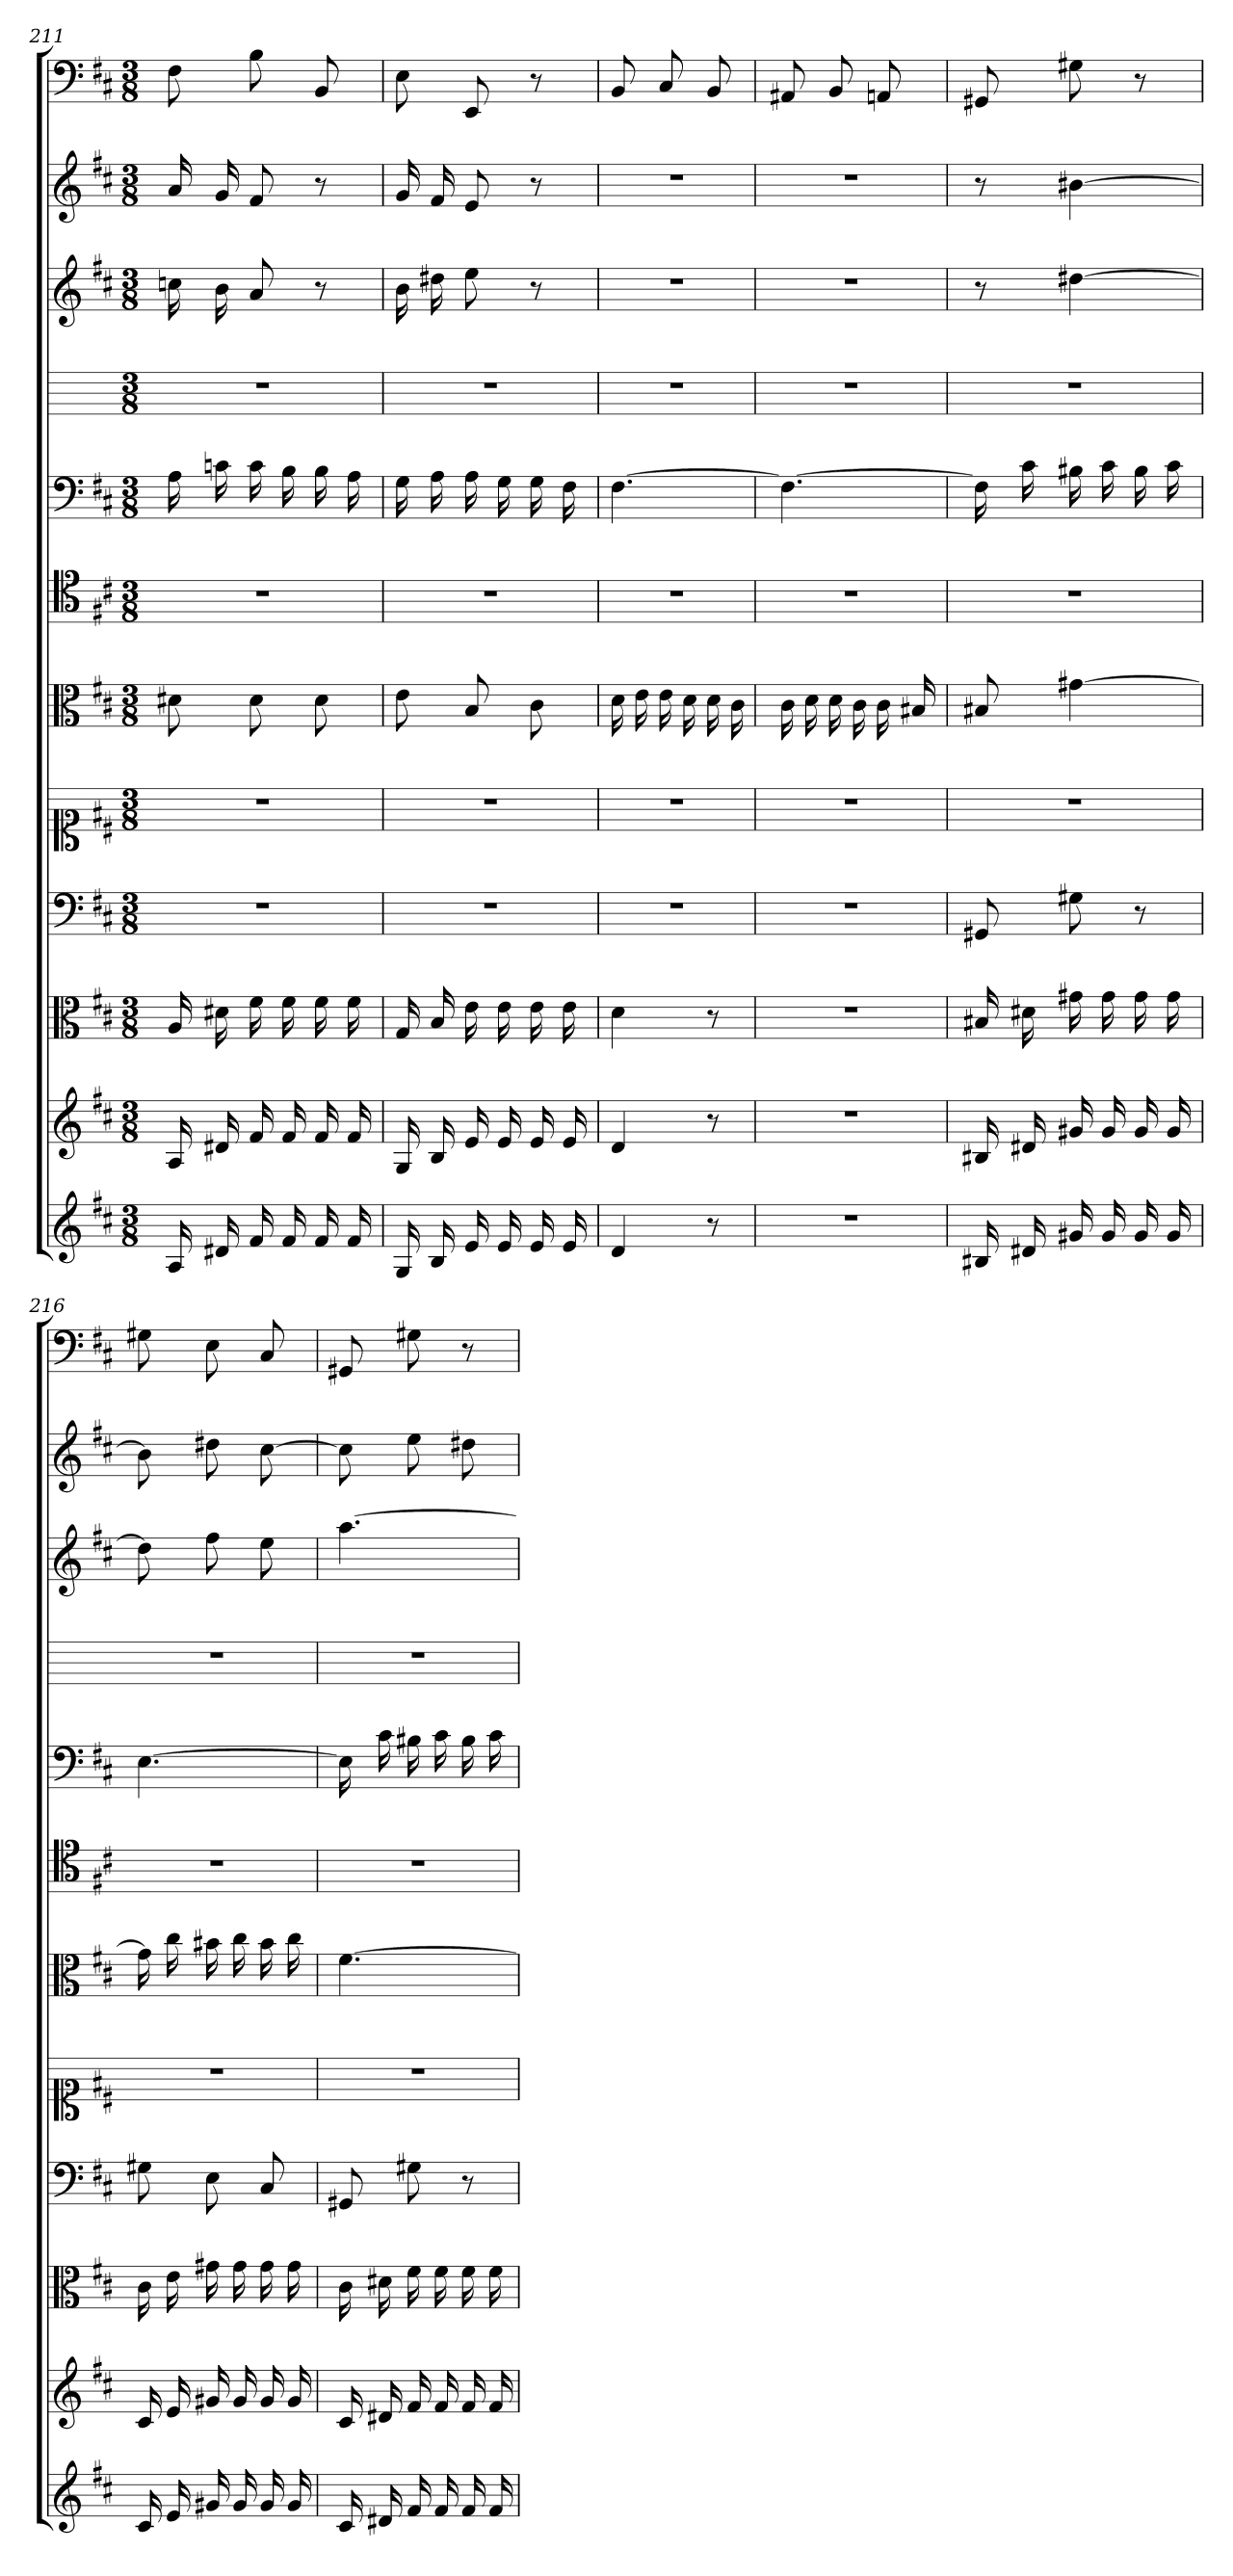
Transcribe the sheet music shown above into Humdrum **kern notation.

**kern	**kern	**kern	**kern	**kern	**kern	**kern	**kern	**kern	**kern	**kern	**kern
*part12	*part11	*part10	*part9	*part8	*part7	*part6	*part5	*part4	*part3	*part2	*part1
*staff12	*staff11	*staff10	*staff9	*staff8	*staff7	*staff6	*staff5	*staff4	*staff3	*staff2	*staff1
*	*	*clefC3	*clefF4	*clefC1	*clefC3	*clefC4	*clefF4	*	*	*	*clefF4
*k[f#c#]	*k[f#c#]	*k[f#c#]	*k[f#c#]	*k[f#c#]	*k[f#c#]	*k[f#c#]	*k[f#c#]	*k[]	*k[f#c#]	*k[f#c#]	*k[f#c#]
*D:	*D:	*D:	*D:	*D:	*D:	*D:	*D:	*	*D:	*D:	*D:
*M3/8	*M3/8	*M3/8	*M3/8	*M3/8	*M3/8	*M3/8	*M3/8	*M3/8	*M3/8	*M3/8	*M3/8
=211	=211	=211	=211	=211	=211	=211	=211	=211	=211	=211	=211
16A	16A	16A	4.r	4.r	8d#X	4.r	16A	4.r	16ccn	16a	8F#
16d#X	16d#X	16d#X	.	.	.	.	16cn	.	16b	16g	.
16f#	16f#	16f#	.	.	8d#	.	16c	.	8a	8f#	8B
16f#	16f#	16f#	.	.	.	.	16B	.	.	.	.
16f#	16f#	16f#	.	.	8d#	.	16B	.	8r	8r	8BB
16f#	16f#	16f#	.	.	.	.	16A	.	.	.	.
=212	=212	=212	=212	=212	=212	=212	=212	=212	=212	=212	=212
16G	16G	16G	4.r	4.r	8e	4.r	16G	4.r	16b	16g	8E
16B	16B	16B	.	.	.	.	16A	.	16dd#X	16f#	.
16e	16e	16e	.	.	8B	.	16A	.	8ee	8e	8EE
16e	16e	16e	.	.	.	.	16G	.	.	.	.
16e	16e	16e	.	.	8c#	.	16G	.	8r	8r	8r
16e	16e	16e	.	.	.	.	16F#	.	.	.	.
=213	=213	=213	=213	=213	=213	=213	=213	=213	=213	=213	=213
4d	4d	4d	4.r	4.r	16d	4.r	[4.F#	4.r	4.r	4.r	8BB
.	.	.	.	.	16e	.	.	.	.	.	.
.	.	.	.	.	16e	.	.	.	.	.	8C#
.	.	.	.	.	16d	.	.	.	.	.	.
8r	8r	8r	.	.	16d	.	.	.	.	.	8BB
.	.	.	.	.	16c#	.	.	.	.	.	.
=214	=214	=214	=214	=214	=214	=214	=214	=214	=214	=214	=214
4.r	4.r	4.r	4.r	4.r	16c#	4.r	4.F#_	4.r	4.r	4.r	8AA#X
.	.	.	.	.	16d	.	.	.	.	.	.
.	.	.	.	.	16d	.	.	.	.	.	8BB
.	.	.	.	.	16c#	.	.	.	.	.	.
.	.	.	.	.	16c#	.	.	.	.	.	8AAn
.	.	.	.	.	16B#X	.	.	.	.	.	.
=215	=215	=215	=215	=215	=215	=215	=215	=215	=215	=215	=215
16B#X	16B#X	16B#X	8GG#X	4.r	8B#X	4.r	16F#]	4.r	8r	8r	8GG#X
16d#X	16d#X	16d#X	.	.	.	.	16c#	.	.	.	.
16g#X	16g#X	16g#X	8G#X	.	[4g#X	.	16B#X	.	[4dd#X	[4b#X	8G#X
16g#	16g#	16g#	.	.	.	.	16c#	.	.	.	.
16g#	16g#	16g#	8r	.	.	.	16B#	.	.	.	8r
16g#	16g#	16g#	.	.	.	.	16c#	.	.	.	.
=216	=216	=216	=216	=216	=216	=216	=216	=216	=216	=216	=216
16c#	16c#	16c#	8G#X	4.r	16g#]	4.r	[4.E	4.r	8dd#]	8b#]	8G#X
16e	16e	16e	.	.	16cc#	.	.	.	.	.	.
16g#X	16g#X	16g#X	8E	.	16b#X	.	.	.	8ff#	8dd#X	8E
16g#	16g#	16g#	.	.	16cc#	.	.	.	.	.	.
16g#	16g#	16g#	8C#	.	16b#	.	.	.	8ee	[8cc#	8C#
16g#	16g#	16g#	.	.	16cc#	.	.	.	.	.	.
=217	=217	=217	=217	=217	=217	=217	=217	=217	=217	=217	=217
16c#	16c#	16c#	8GG#X	4.r	[4.f#	4.r	16E]	4.r	[4.aa	8cc#]	8GG#X
16d#X	16d#X	16d#X	.	.	.	.	16c#	.	.	.	.
16f#	16f#	16f#	8G#X	.	.	.	16B#X	.	.	8ee	8G#X
16f#	16f#	16f#	.	.	.	.	16c#	.	.	.	.
16f#	16f#	16f#	8r	.	.	.	16B#	.	.	8dd#X	8r
16f#	16f#	16f#	.	.	.	.	16c#	.	.	.	.
=	=	=	=	=	=	=	=	=	=	=	=
*-	*-	*-	*-	*-	*-	*-	*-	*-	*-	*-	*-
